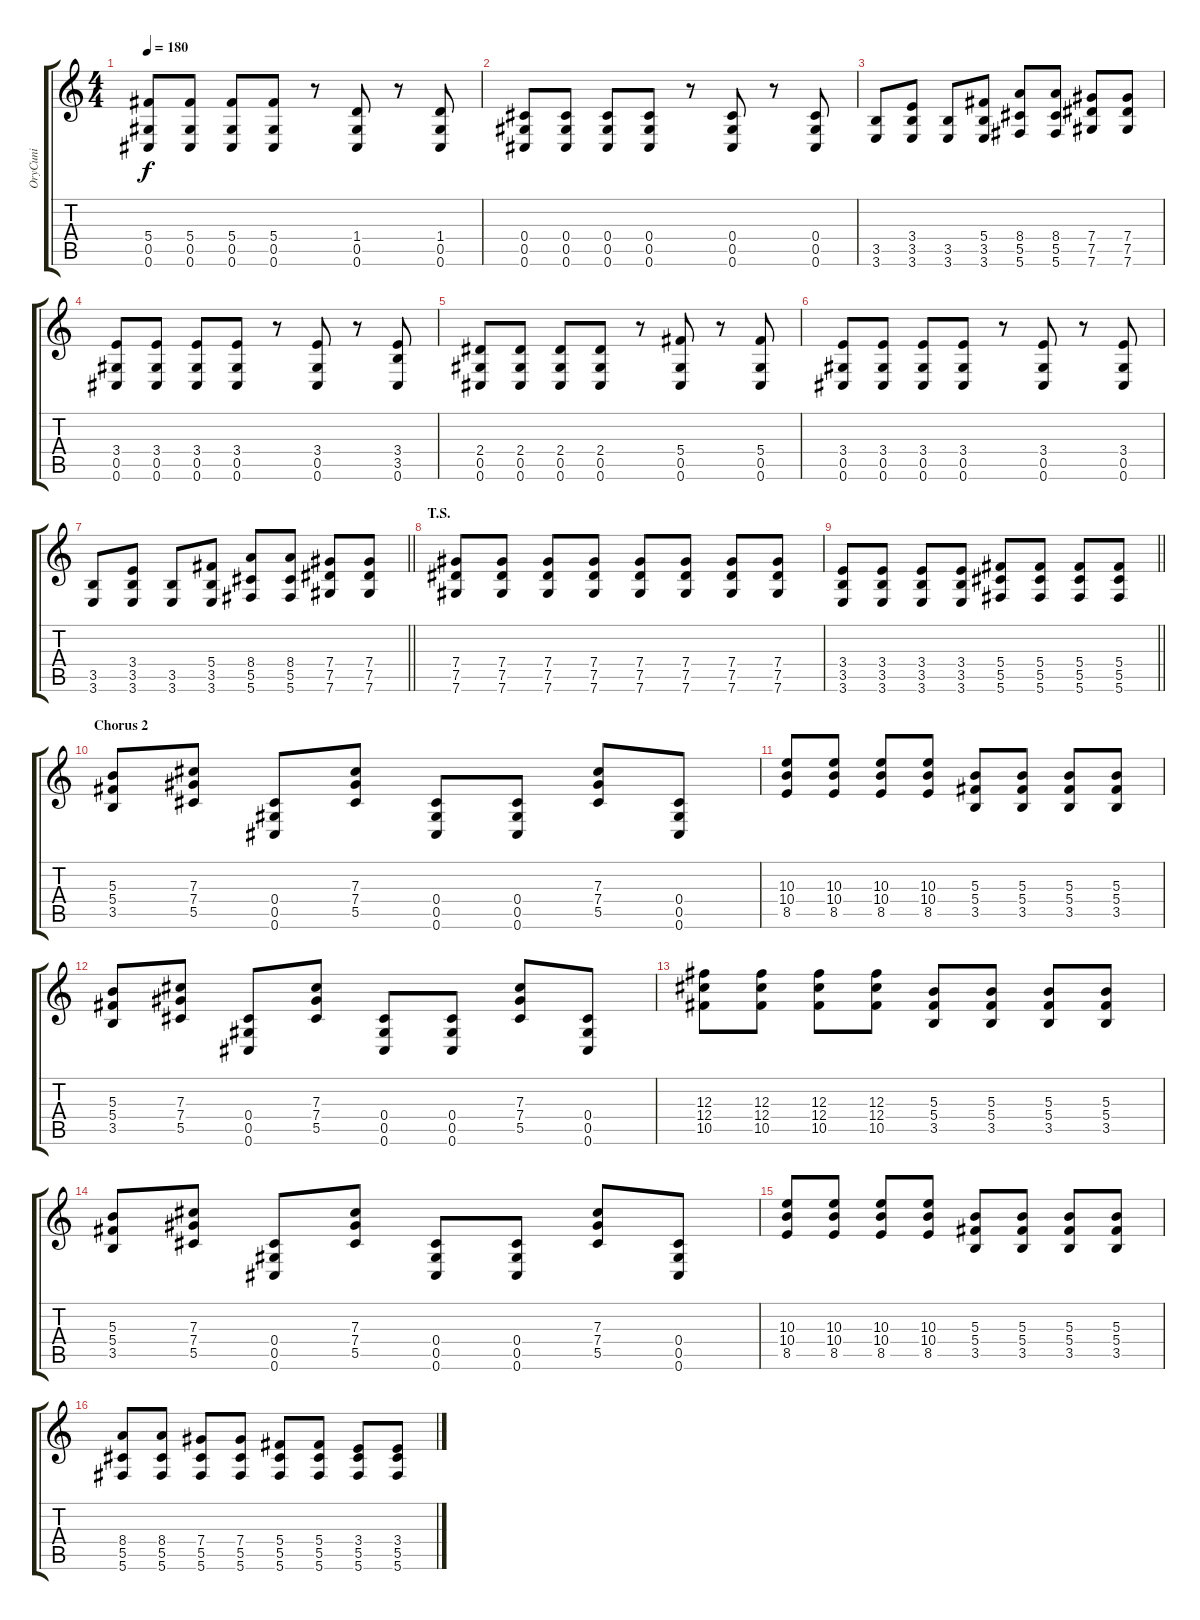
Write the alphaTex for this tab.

\track ("OryCuni" "OryCuni") {instrument overdrivenguitar}
\staff {score tabs}
\tuning (Eb4 Bb3 Gb3 Db3 Ab2 Db2) {hide}
\ts (4 4)
\tempo 180
\clef g2
\ks c
(5.4 0.5 0.6).8{dy f} (5.4 0.5 0.6).8 (5.4 0.5 0.6).8 (5.4 0.5 0.6).8 r.8 (1.4 0.5 0.6).8 r.8 (1.4 0.5 0.6).8 |
(0.4 0.5 0.6).8 (0.4 0.5 0.6).8 (0.4 0.5 0.6).8 (0.4 0.5 0.6).8 r.8 (0.4 0.5 0.6).8 r.8 (0.4 0.5 0.6).8 |
(3.5 3.6).8 (3.4 3.5 3.6).8 (3.5 3.6).8 (5.4 3.5 3.6).8 (8.4 5.5 5.6).8 (8.4 5.5 5.6).8 (7.4 7.5 7.6).8 (7.4 7.5 7.6).8 |
(3.4 0.5 0.6).8 (3.4 0.5 0.6).8 (3.4 0.5 0.6).8 (3.4 0.5 0.6).8 r.8 (3.4 0.5 0.6).8 r.8 (3.4 3.5 0.6).8 |
(2.4 0.5 0.6).8 (2.4 0.5 0.6).8 (2.4 0.5 0.6).8 (2.4 0.5 0.6).8 r.8 (5.4 0.5 0.6).8 r.8 (5.4 0.5 0.6).8 |
(3.4 0.5 0.6).8 (3.4 0.5 0.6).8 (3.4 0.5 0.6).8 (3.4 0.5 0.6).8 r.8 (3.4 0.5 0.6).8 r.8 (3.4 0.5 0.6).8 |
\barLineRight lightlight
(3.5 3.6).8 (3.4 3.5 3.6).8 (3.5 3.6).8 (5.4 3.5 3.6).8 (8.4 5.5 5.6).8 (8.4 5.5 5.6).8 (7.4 7.5 7.6).8 (7.4 7.5 7.6).8 |
\section ("" "T.S.")
(7.4 7.5 7.6).8 (7.4 7.5 7.6).8 (7.4 7.5 7.6).8 (7.4 7.5 7.6).8 (7.4 7.5 7.6).8 (7.4 7.5 7.6).8 (7.4 7.5 7.6).8 (7.4 7.5 7.6).8 |
\barLineRight lightlight
(3.4 3.5 3.6).8 (3.4 3.5 3.6).8 (3.4 3.5 3.6).8 (3.4 3.5 3.6).8 (5.4 5.5 5.6).8 (5.4 5.5 5.6).8 (5.4 5.5 5.6).8 (5.4 5.5 5.6).8 |
\section ("" "Chorus 2")
(5.3 5.4 3.5).8 (7.3 7.4 5.5).8 (0.4 0.5 0.6).8 (7.3 7.4 5.5).8 (0.4 0.5 0.6).8 (0.4 0.5 0.6).8 (7.3 7.4 5.5).8 (0.4 0.5 0.6).8 |
(10.3 10.4 8.5).8 (10.3 10.4 8.5).8 (10.3 10.4 8.5).8 (10.3 10.4 8.5).8 (5.3 5.4 3.5).8 (5.3 5.4 3.5).8 (5.3 5.4 3.5).8 (5.3 5.4 3.5).8 |
(5.3 5.4 3.5).8 (7.3 7.4 5.5).8 (0.4 0.5 0.6).8 (7.3 7.4 5.5).8 (0.4 0.5 0.6).8 (0.4 0.5 0.6).8 (7.3 7.4 5.5).8 (0.4 0.5 0.6).8 |
(12.3 12.4 10.5).8 (12.3 12.4 10.5).8 (12.3 12.4 10.5).8 (12.3 12.4 10.5).8 (5.3 5.4 3.5).8 (5.3 5.4 3.5).8 (5.3 5.4 3.5).8 (5.3 5.4 3.5).8 |
(5.3 5.4 3.5).8 (7.3 7.4 5.5).8 (0.4 0.5 0.6).8 (7.3 7.4 5.5).8 (0.4 0.5 0.6).8 (0.4 0.5 0.6).8 (7.3 7.4 5.5).8 (0.4 0.5 0.6).8 |
(10.3 10.4 8.5).8 (10.3 10.4 8.5).8 (10.3 10.4 8.5).8 (10.3 10.4 8.5).8 (5.3 5.4 3.5).8 (5.3 5.4 3.5).8 (5.3 5.4 3.5).8 (5.3 5.4 3.5).8 |
(8.4 5.5 5.6).8 (8.4 5.5 5.6).8 (7.4 5.5 5.6).8 (7.4 5.5 5.6).8 (5.4 5.5 5.6).8 (5.4 5.5 5.6).8 (3.4 5.5 5.6).8 (3.4 5.5 5.6).8
